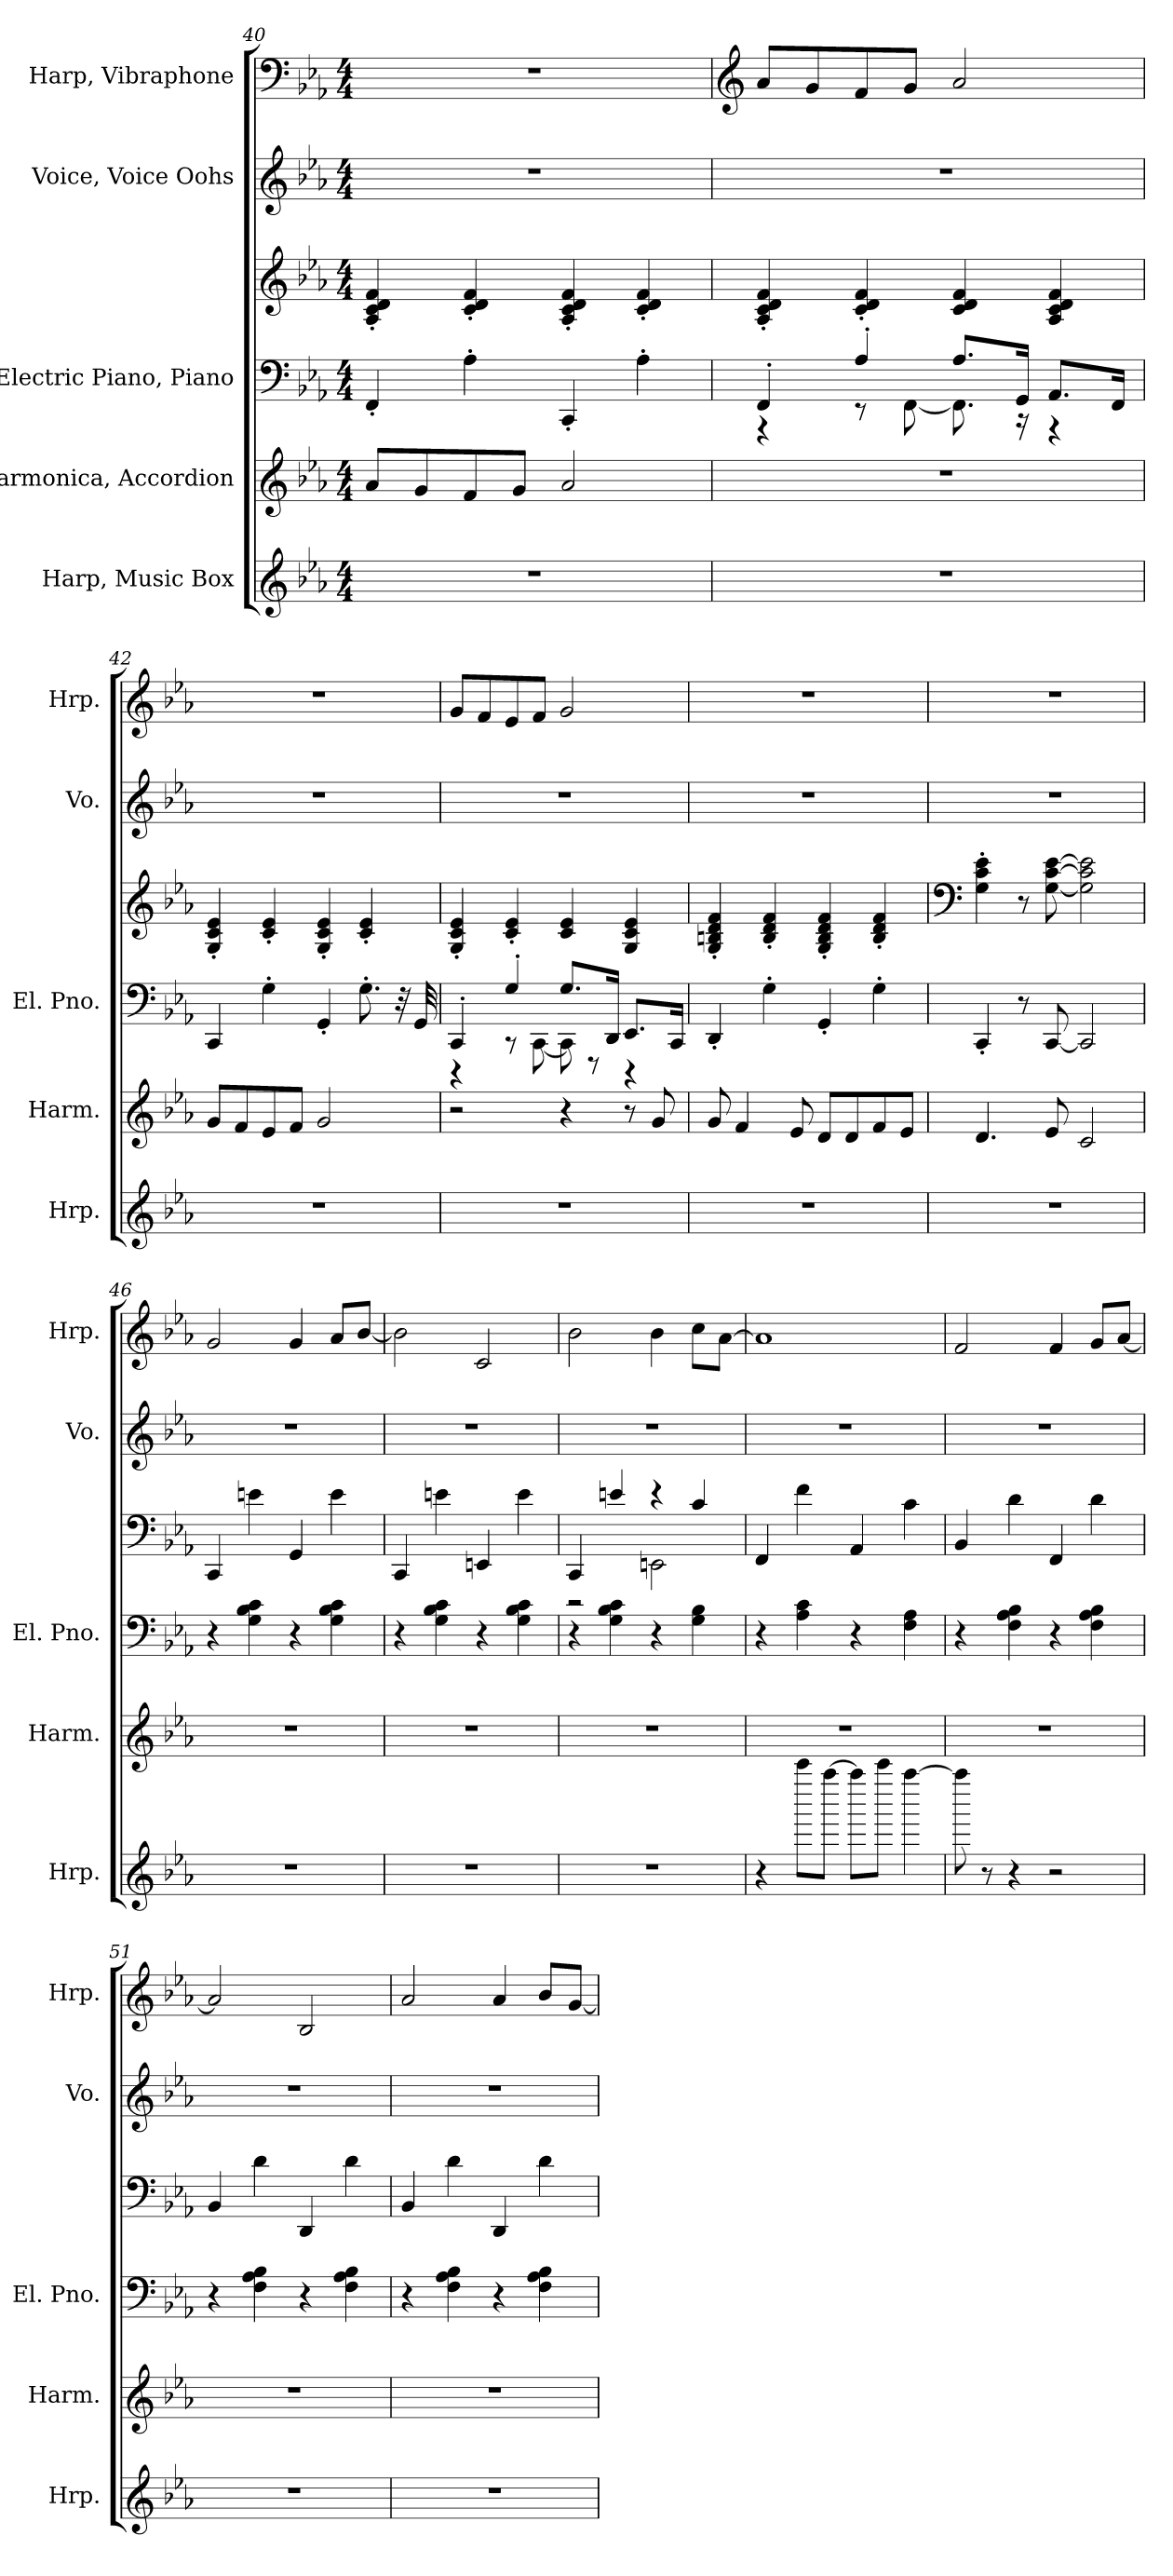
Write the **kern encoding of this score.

**kern	**kern	**kern	**kern	**kern	**kern
*part5	*part4	*part3	*part3	*part2	*part1
*staff6	*staff5	*staff4	*staff3	*staff2	*staff1
*I"Harp, Music Box	*I"Harmonica, Accordion	*I"Electric Piano, Piano	*	*I"Voice, Voice Oohs	*I"Harp, Vibraphone
*I'Hrp.	*I'Harm.	*I'El. Pno.	*	*I'Vo.	*I'Hrp.
*clefG2	*clefG2	*clefF4	*clefG2	*clefG2	*clefF4
*k[b-e-a-]	*k[b-e-a-]	*k[b-e-a-]	*k[b-e-a-]	*k[b-e-a-]	*k[b-e-a-]
*M4/4	*M4/4	*M4/4	*M4/4	*M4/4	*M4/4
=40	=40	=40	=40	=40	=40
1r	8a-/L	4FF'/	4A-/' 4c/' 4d/' 4f/'	1r	1r
.	8g/	.	.	.	.
.	8f/	4A-'\	4c/' 4d/' 4f/'	.	.
.	8g/J	.	.	.	.
.	2a-/	4CC'/	4A-/' 4c/' 4d/' 4f/'	.	.
.	.	4A-'\	4c/' 4d/' 4f/'	.	.
!!LO:PB:g=z
=41	=41	=41	=41	=41	=41
*	*	*	*	*	*clefG2
*	*	*^	*	*	*
1r	1r	4FF'/	4r	4A-/' 4c/' 4d/' 4f/'	1r	8a-/L
.	.	.	.	.	.	8g/
.	.	4A-'/	8r	4c/' 4d/' 4f/'	.	8f/
.	.	.	[8FF\	.	.	8g/J
.	.	8.A-/L	8.FF\]	4c/ 4d/ 4f/	.	2a-/
.	.	16GG/Jk	16r	.	.	.
.	.	8.AA-/L	4r	4A-/ 4c/ 4d/ 4f/	.	.
.	.	16FF/Jk	.	.	.	.
*	*	*v	*v	*	*	*
=42	=42	=42	=42	=42	=42
1r	8g/L	4CC/	4G/' 4c/' 4e-/'	1r	1r
.	8f/	.	.	.	.
.	8e-/	4G'\	4c/' 4e-/'	.	.
.	8f/J	.	.	.	.
.	2g/	4GG'/	4G/' 4c/' 4e-/'	.	.
.	.	8.G'\	4c/' 4e-/'	.	.
.	.	32r	.	.	.
.	.	32GG/	.	.	.
=43	=43	=43	=43	=43	=43
*	*	*^	*	*	*
1r	2r	4CC'/	4r	4G/' 4c/' 4e-/'	1r	8g/L
.	.	.	.	.	.	8f/
.	.	4G'/	8r	4c/' 4e-/'	.	8e-/
.	.	.	[8CC\	.	.	8f/J
.	4r	8.G/L	8CC\]	4c/ 4e-/	.	2g/
.	.	.	8r	.	.	.
.	.	16DD/Jk	.	.	.	.
.	8r	8.EE-/L	4r	4G/ 4c/ 4e-/	.	.
.	8g/	.	.	.	.	.
.	.	16CC/Jk	.	.	.	.
*	*	*v	*v	*	*	*
!!LO:LB:g=z
=44	=44	=44	=44	=44	=44
1r	8g/	4DD'/	4G/' 4Bn/' 4d/' 4f/'	1r	1r
.	4f/	.	.	.	.
.	.	4G'\	4B/' 4d/' 4f/'	.	.
.	8e-/	.	.	.	.
.	8d/L	4GG'/	4G/' 4B/' 4d/' 4f/'	.	.
.	8d/	.	.	.	.
.	8f/	4G'\	4B/' 4d/' 4f/'	.	.
.	8e-/J	.	.	.	.
=45	=45	=45	=45	=45	=45
*	*	*	*clefF4	*	*
1r	4.d/	4CC'/	4G\' 4c\' 4e-\'	1r	1r
.	.	8r	8r	.	.
.	8e-/	[8CC/	[8G\ [8c\ [8e-\	.	.
.	2c/	2CC/]	2G\] 2c\] 2e-\]	.	.
=46	=46	=46	=46	=46	=46
1r	1r	4r	4CC/	1r	2g/
.	.	4G\ 4B-\ 4c\	4en\	.	.
.	.	4r	4GG/	.	4g/
.	.	4G\ 4B-\ 4c\	4e\	.	8a-/L
.	.	.	.	.	[8b-/J
=47	=47	=47	=47	=47	=47
1r	1r	4r	4CC/	1r	2b-\]
.	.	4G\ 4B-\ 4c\	4en\	.	.
.	.	4r	4EEn/	.	2c/
.	.	4G\ 4B-\ 4c\	4e\	.	.
=48	=48	=48	=48	=48	=48
*	*	*	*^	*	*
1r	1r	4r	4CC/	2r	1r	2b-\
.	.	4G\ 4B-\ 4c\	4en/	.	.	.
.	.	4r	4r	2EEn\	.	4b-\
.	.	4G\ 4B-\	4c/	.	.	8cc\L
.	.	.	.	.	.	[8a-\J
*	*	*	*v	*v	*	*
!!LO:PB:g=z
=49	=49	=49	=49	=49	=49
4r	1r	4r	4FF/	1r	1a-]
8ccccc\L	.	4A-\ 4c\	4f\	.	.
[8aaaa-\J	.	.	.	.	.
8aaaa-\L]	.	4r	4AA-/	.	.
8ccccc\J	.	.	.	.	.
[4aaaa-\	.	4F\ 4A-\	4c\	.	.
=50	=50	=50	=50	=50	=50
8aaaa-\]	1r	4r	4BB-/	1r	2f/
8r	.	.	.	.	.
4r	.	4F\ 4A-\ 4B-\	4d\	.	.
2r	.	4r	4FF/	.	4f/
.	.	4F\ 4A-\ 4B-\	4d\	.	8g/L
.	.	.	.	.	[8a-/J
=51	=51	=51	=51	=51	=51
1r	1r	4r	4BB-/	1r	2a-/]
.	.	4F\ 4A-\ 4B-\	4d\	.	.
.	.	4r	4DD/	.	2B-/
.	.	4F\ 4A-\ 4B-\	4d\	.	.
=52	=52	=52	=52	=52	=52
1r	1r	4r	4BB-/	1r	2a-/
.	.	4F\ 4A-\ 4B-\	4d\	.	.
.	.	4r	4DD/	.	4a-/
.	.	4F\ 4A-\ 4B-\	4d\	.	8b-/L
.	.	.	.	.	[8g/J
=	=	=	=	=	=
*-	*-	*-	*-	*-	*-
